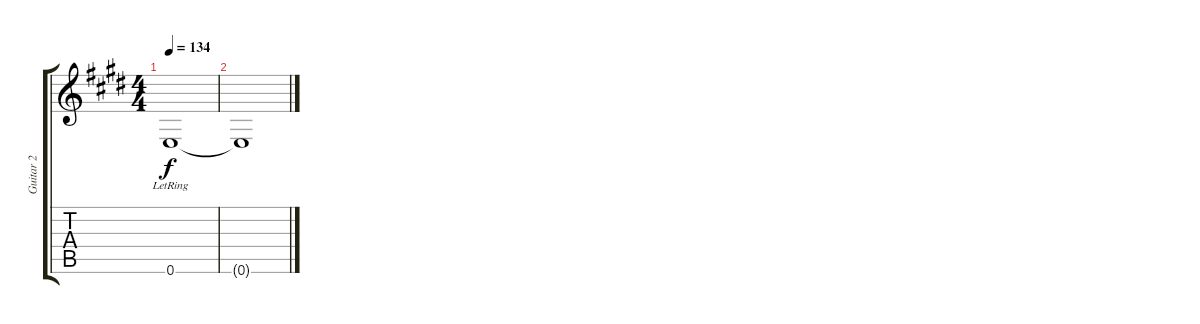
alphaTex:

\track ("Guitar 2" "Guitar 2") {instrument acousticguitarsteel}
\staff {score tabs}
\tuning (E4 B3 G3 D3 A2 E2) {hide}
\ts (4 4)
\tempo 134
\clef g2
\ks e
0.6{lr}.1{dy f} |
0.6{t}.1
